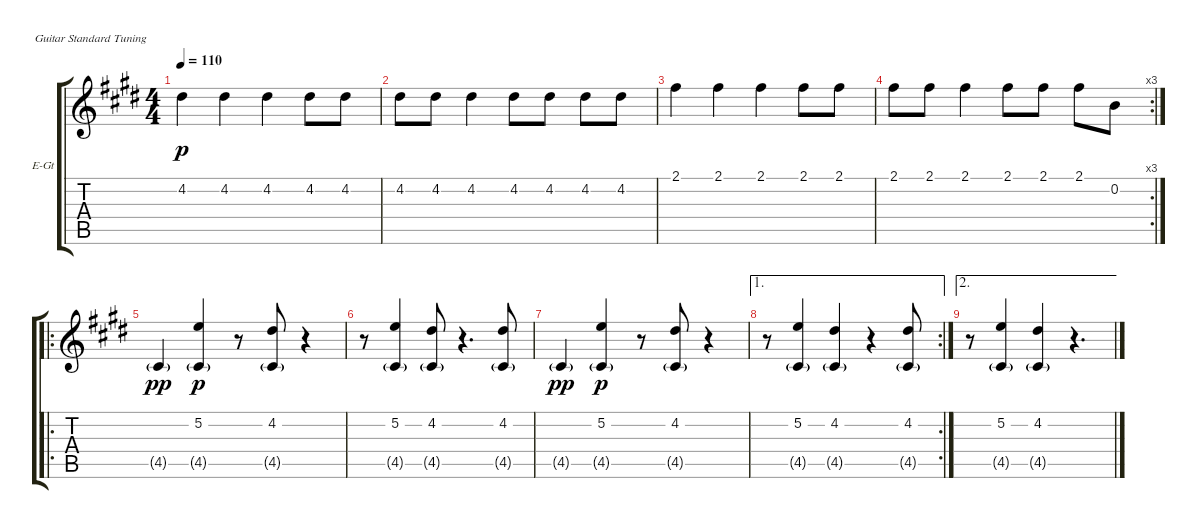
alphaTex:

\defaultSystemsLayout 4
\bracketExtendMode groupsimilarinstruments
\firstSystemTrackNameOrientation horizontal
\otherSystemsTrackNameOrientation horizontal
\track ("E-Guitar (right)" "E-Gt") {instrument overdrivenguitar}
\staff {score tabs}
\tuning (E4 B3 G3 D3 A2 E2)
\ts (4 4)
\tempo 110
\clef g2
\ks c#minor
4.2.4{dy p} 4.2.4 4.2.4 4.2.8 4.2.8 |
4.2.8 4.2.8 4.2.4 4.2.8 4.2.8 4.2.8 4.2.8 |
2.1.4 2.1.4 2.1.4 2.1.8 2.1.8 |
\rc 3
2.1.8 2.1.8 2.1.4 2.1.8 2.1.8 2.1.8 0.2.8 |
\ro
4.5{g}.4{dy pp} (5.2 4.5{g}).4{dy p} r.8 (4.2 4.5{g}).8 r.4 |
r.8 (5.2 4.5{g}).4 (4.2 4.5{g}).8 r.4{d} (4.2 4.5{g}).8 |
4.5{g}.4{dy pp} (5.2 4.5{g}).4{dy p} r.8 (4.2 4.5{g}).8 r.4 |
\ae 1
\rc 2
r.8 (5.2 4.5{g}).4 (4.2 4.5{g}).4 r.4 (4.2 4.5{g}).8 |
\ae 2
r.8 (5.2 4.5{g}).4 (4.2 4.5{g}).4 r.4{d}
